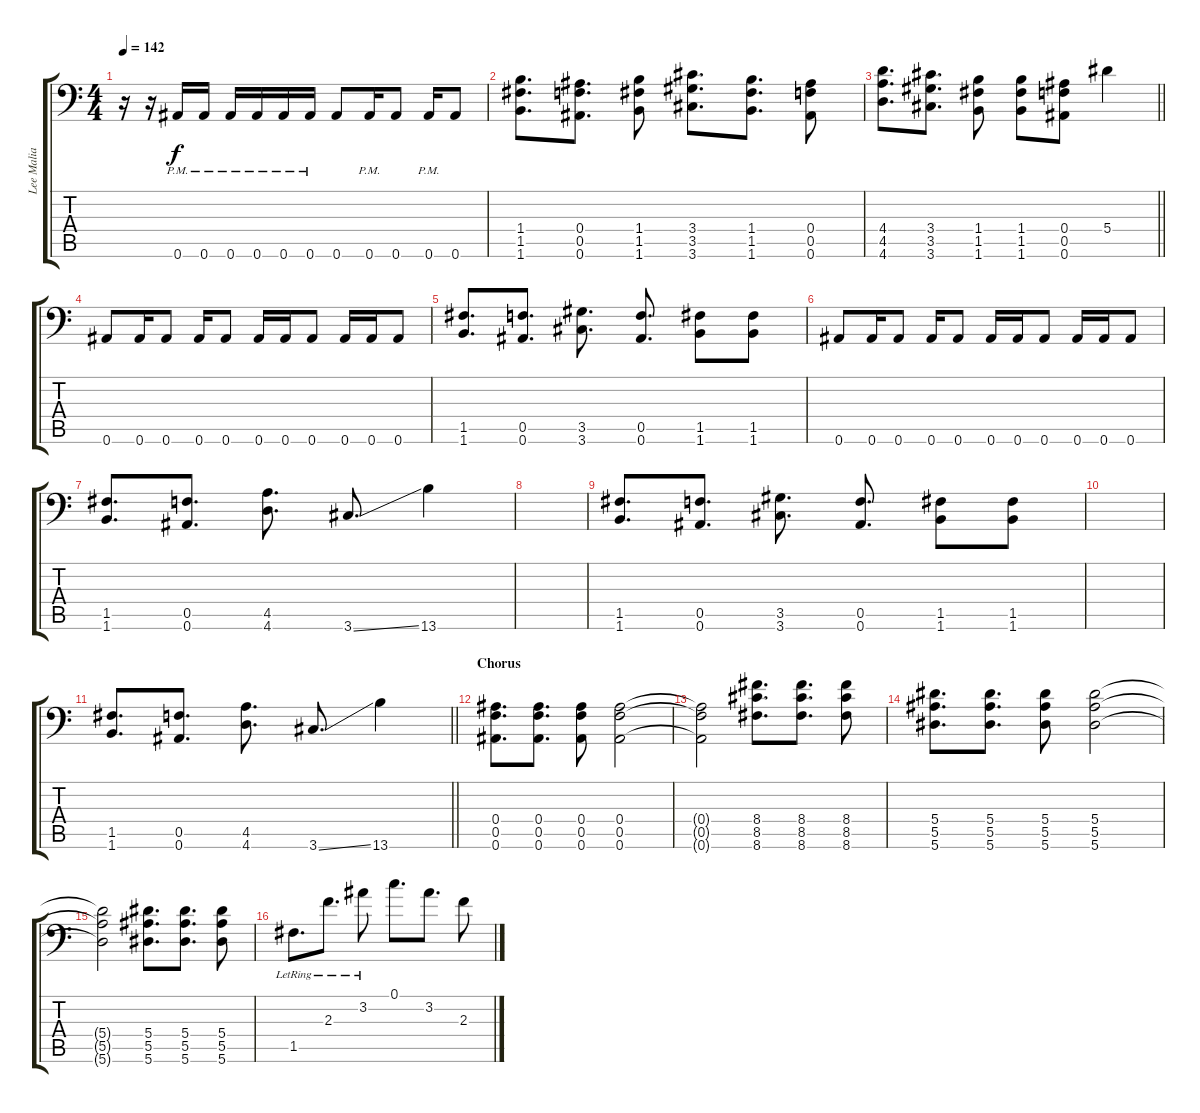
\track ("Lee Malia" "Lee Malia") {instrument distortionguitar}
\staff {score tabs}
\tuning (C4 G3 Eb3 Bb2 F2 Bb1) {hide}
\ts (4 4)
\tempo 142
\clef f4
\ks c
r.16{dy f} r.16 0.6{pm}.16 0.6{pm}.16 0.6{pm}.16 0.6{pm}.16 0.6{pm}.16 0.6{pm}.16 0.6.8 0.6{pm}.16 0.6.8 0.6{pm}.16 0.6.8 |
(1.4 1.5 1.6).8{d} (0.4 0.5 0.6).8{d} (1.4 1.5 1.6).8 (3.4 3.5 3.6).8{d} (1.4 1.5 1.6).8{d} (0.4 0.5 0.6).8 |
\barLineRight lightlight
(4.4 4.5 4.6).8{d} (3.4 3.5 3.6).8{d} (1.4 1.5 1.6).8 (1.4 1.5 1.6).8 (0.4 0.5 0.6).8 5.4.4 |
0.6.8 0.6.16 0.6.8 0.6.16 0.6.8 0.6.16 0.6.16 0.6.8 0.6.16 0.6.16 0.6.8 |
(1.5 1.6).8{d} (0.5 0.6).8{d} (3.5 3.6).8{d} (0.5 0.6).8{d} (1.5 1.6).8 (1.5 1.6).8 |
0.6.8 0.6.16 0.6.8 0.6.16 0.6.8 0.6.16 0.6.16 0.6.8 0.6.16 0.6.16 0.6.8 |
(1.5 1.6).8{d} (0.5 0.6).8{d} (4.5 4.6).8{d} 3.6{ss}.8{d} 13.6.4 |
|
(1.5 1.6).8{d} (0.5 0.6).8{d} (3.5 3.6).8{d} (0.5 0.6).8{d} (1.5 1.6).8 (1.5 1.6).8 |
|
\barLineRight lightlight
(1.5 1.6).8{d} (0.5 0.6).8{d} (4.5 4.6).8{d} 3.6{ss}.8{d} 13.6.4 |
\section ("" "Chorus")
(0.4 0.5 0.6).8{d} (0.4 0.5 0.6).8{d} (0.4 0.5 0.6).8 (0.4 0.5 0.6).2 |
(0.4{t} 0.5{t} 0.6{t}).2 (8.4 8.5 8.6).8{d} (8.4 8.5 8.6).8{d} (8.4 8.5 8.6).8 |
(5.4 5.5 5.6).8{d} (5.4 5.5 5.6).8{d} (5.4 5.5 5.6).8 (5.4 5.5 5.6).2 |
(5.4{t} 5.5{t} 5.6{t}).2 (5.4 5.5 5.6).8{d} (5.4 5.5 5.6).8{d} (5.4 5.5 5.6).8 |
1.5{lr}.8{d} 2.3{lr}.8{d} 3.2{lr}.8 0.1.8{d} 3.2.8{d} 2.3.8
